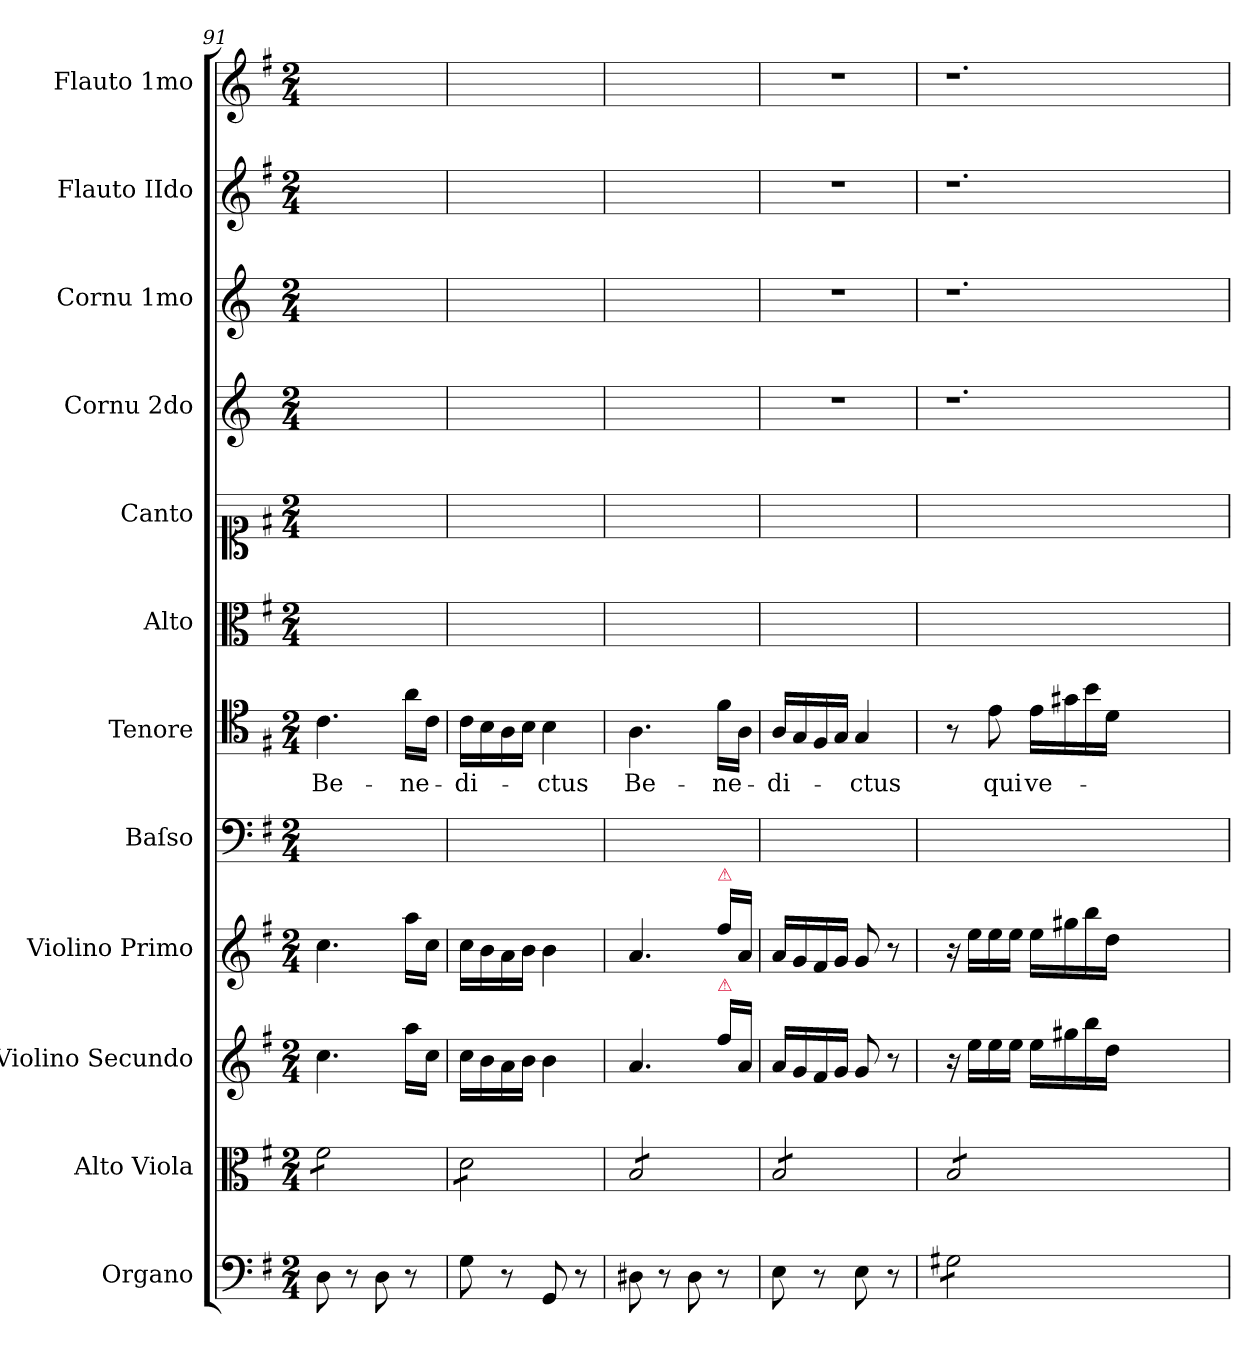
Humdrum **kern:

**kern	**kern	**kern	**kern	**kern	**kern	**text	**kern	**kern	**kern	**kern	**kern	**kern
*part12	*part11	*part10	*part9	*part8	*part7	*part7	*part6	*part5	*part4	*part3	*part2	*part1
*staff12	*staff11	*staff10	*staff9	*staff8	*staff7	*staff7	*staff6	*staff5	*staff4	*staff3	*staff2	*staff1
*I"Organo	*I"Alto Viola	*I"Violino Secundo	*I"Violino Primo	*I"Baſso	*I"Tenore	*	*I"Alto	*I"Canto	*I"Cornu 2do	*I"Cornu 1mo	*I"Flauto IIdo	*I"Flauto 1mo
*I'org	*I'vla	*I'vl 2	*I'vl 1	*I'B	*I'T	*	*I'A	*I'S	*I'cor 2	*I'cor 1	*I'fl 2	*I'fl 1
*clefF4	*clefC3	*clefG2	*clefG2	*clefF4	*clefC4	*	*clefC3	*clefC1	*clefG2	*clefG2	*clefG2	*clefG2
*	*	*	*	*	*	*	*	*	*ITrd3c5	*ITrd3c5	*	*
*k[f#]	*k[f#]	*k[f#]	*k[f#]	*k[f#]	*k[f#]	*	*k[f#]	*k[f#]	*k[f#]	*k[f#]	*k[f#]	*k[f#]
*G:	*G:	*G:	*G:	*G:	*G:	*	*G:	*G:	*G:	*G:	*G:	*G:
*M2/4	*M2/4	*M2/4	*M2/4	*M2/4	*M2/4	*	*M2/4	*M2/4	*M2/4	*M2/4	*M2/4	*M2/4
=91	=91	=91	=91	=91	=91	=91	=91	=91	=91	=91	=91	=91
*	*tremolo	*	*	*	*	*	*	*	*	*	*	*
8D\	8f#\L	4.cc\	4.cc\	2ryy	4.c\	Be-	2ryy	2ryy	2ryy	2ryy	2ryy	2ryy
8r	8f#\	.	.	.	.	.	.	.	.	.	.	.
8D\	8f#\	.	.	.	.	.	.	.	.	.	.	.
8r	8f#\J	16aa\LL	16aa\LL	.	16a\LL	-ne-	.	.	.	.	.	.
.	.	16cc\JJ	16cc\JJ	.	16c\JJ	.	.	.	.	.	.	.
=92	=92	=92	=92	=92	=92	=92	=92	=92	=92	=92	=92	=92
8G\	8d\L	16cc\LL	16cc\LL	2ryy	16c\LL	-di-	2ryy	2ryy	2ryy	2ryy	2ryy	2ryy
.	.	16b\	16b\	.	16B\	.	.	.	.	.	.	.
8r	8d\	16a\	16a\	.	16A\	.	.	.	.	.	.	.
.	.	16b\JJ	16b\JJ	.	16B\JJ	.	.	.	.	.	.	.
8GG/	8d\	4b\	4b\	.	4B\	-ctus	.	.	.	.	.	.
8r	8d\J	.	.	.	.	.	.	.	.	.	.	.
=93	=93	=93	=93	=93	=93	=93	=93	=93	=93	=93	=93	=93
8D#X\	8B/L	4.a/	4.a/	2ryy	4.A\	Be-	2ryy	2ryy	2ryy	2ryy	2ryy	2ryy
8r	8B/	.	.	.	.	.	.	.	.	.	.	.
8D#\	8B/	.	.	.	.	.	.	.	.	.	.	.
!	!	!	!LO:TX:a:color=crimson:t=⚠	!	!	!	!	!	!	!	!	!
!	!	!LO:TX:a:color=crimson:t=⚠	!	!	!	!	!	!	!	!	!	!
8r	8B/J	16ff#\LL	16ff#\LL	.	16f#\LL	-ne-	.	.	.	.	.	.
.	.	16a/JJ	16a/JJ	.	16A\JJ	.	.	.	.	.	.	.
=94	=94	=94	=94	=94	=94	=94	=94	=94	=94	=94	=94	=94
8E\	8B/L	16a/LL	16a/LL	2ryy	16A/LL	-di-	2ryy	2ryy	2r	2r	2r	2r
.	.	16g/	16g/	.	16G/	.	.	.	.	.	.	.
8r	8B/	16f#/	16f#/	.	16F#/	.	.	.	.	.	.	.
.	.	16g/JJ	16g/JJ	.	16G/JJ	.	.	.	.	.	.	.
8E\	8B/	8g/	8g/	.	4G/	-ctus	.	.	.	.	.	.
8r	8B/J	8r	8r	.	.	.	.	.	.	.	.	.
=95	=95	=95	=95	=95	=95	=95	=95	=95	=95	=95	=95	=95
*tremolo	*	*	*	*	*	*	*	*	*	*	*	*
8G#X\L	8B/L	16r	16r	2ryy	8r	.	2ryy	2ryy	1.r	1.r	1.r	1.r
.	.	16ee\LL	16ee\LL	.	.	.	.	.	.	.	.	.
8G#X\	8B/	16ee\	16ee\	.	8e\	qui	.	.	.	.	.	.
.	.	16ee\JJ	16ee\JJ	.	.	.	.	.	.	.	.	.
8G#X\	8B/	16ee\LL	16ee\LL	.	16e\LL	ve-	.	.	.	.	.	.
.	.	16gg#X\	16gg#X\	.	16g#X\	.	.	.	.	.	.	.
8G#X\J	8B/J	16bb\	16bb\	.	16b\	.	.	.	.	.	.	.
*	*Xtremolo	*	*	*	*	*	*	*	*	*	*	*
*Xtremolo	*	*	*	*	*	*	*	*	*	*	*	*
.	.	16dd\JJ	16dd\JJ	.	16d\JJ	.	.	.	.	.	.	.
1ryy	1ryy	1ryy	1ryy	1ryy	1ryy	.	1ryy	1ryy	.	.	.	.
=	=	=	=	=	=	=	=	=	=	=	=	=
*-	*-	*-	*-	*-	*-	*-	*-	*-	*-	*-	*-	*-
